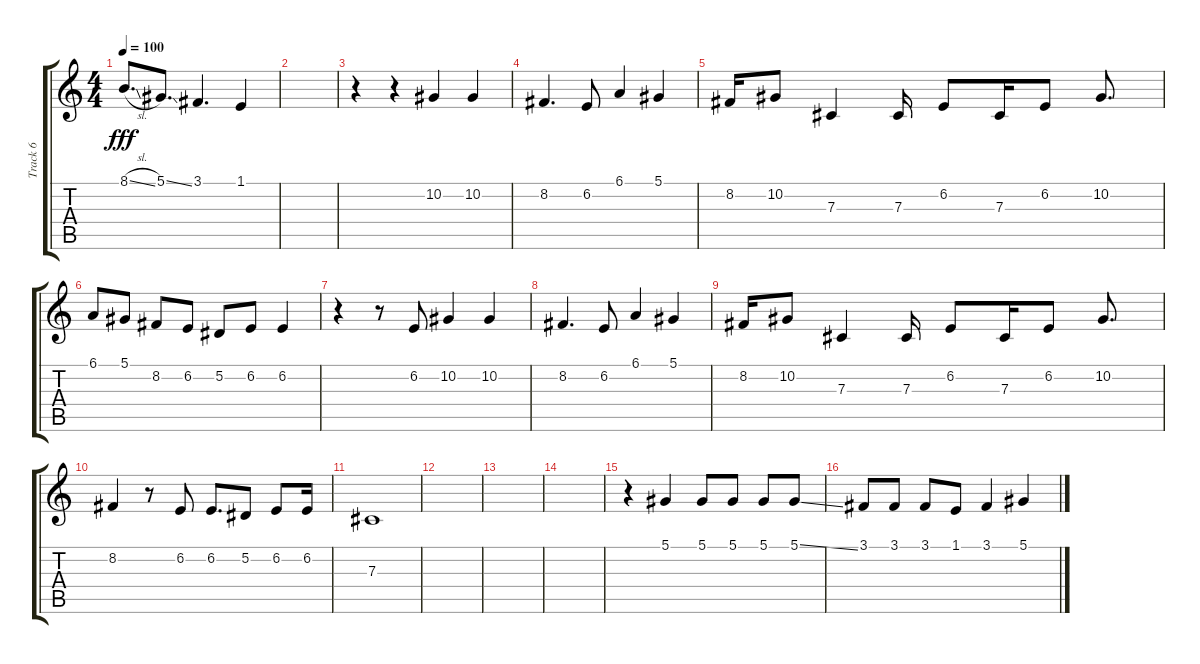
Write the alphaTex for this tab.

\track ("Track 6" "Track 6") {instrument altosax}
\staff {score tabs}
\tuning (Eb4 Bb3 Gb3 Db3 Ab2 Eb2) {hide}
\ts (4 4)
\tempo 100
\clef g2
\ks c
8.1{sl}.8{d dy fff} 5.1{ss}.8{d} 3.1.4{d} 1.1.4 |
|
r.4 r.4 10.2.4 10.2.4 |
8.2.4{d} 6.2.8 6.1.4 5.1.4 |
8.2.16 10.2.8 7.3.4 7.3.16 6.2.8 7.3.16 6.2.8 10.2.8{d} |
6.1.8 5.1.8 8.2.8 6.2.8 5.2.8 6.2.8 6.2.4 |
r.4 r.8 6.2.8 10.2.4 10.2.4 |
8.2.4{d} 6.2.8 6.1.4 5.1.4 |
8.2.16 10.2.8 7.3.4 7.3.16 6.2.8 7.3.16 6.2.8 10.2.8{d} |
8.2.4 r.8 6.2.8 6.2.8{d} 5.2.8 6.2.8 6.2.16 |
7.3.1 |
|
|
|
r.4 5.1.4 5.1.8 5.1.8 5.1.8 5.1{ss}.8 |
3.1.8 3.1.8 3.1.8 1.1.8 3.1.4 5.1.4
